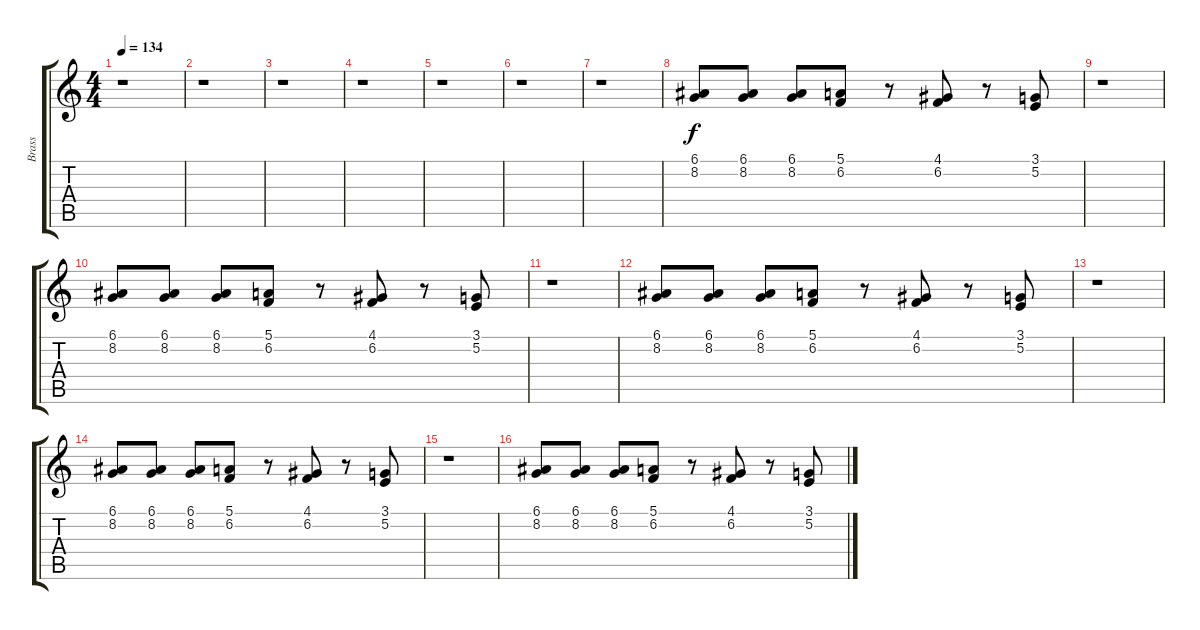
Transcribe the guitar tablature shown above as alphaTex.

\track ("Brass" "Brass") {instrument brasssection}
\staff {score tabs}
\tuning (E4 B3 G3 D3 A2 E2) {hide}
\ts (4 4)
\tempo 134
\clef g2
\ks c
r.1{dy f} |
r.1 |
r.1 |
r.1 |
r.1 |
r.1 |
r.1 |
(6.1 8.2).8 (6.1 8.2).8 (6.1 8.2).8 (5.1 6.2).8 r.8 (4.1 6.2).8 r.8 (3.1 5.2).8 |
r.1 |
(6.1 8.2).8 (6.1 8.2).8 (6.1 8.2).8 (5.1 6.2).8 r.8 (4.1 6.2).8 r.8 (3.1 5.2).8 |
r.1 |
(6.1 8.2).8 (6.1 8.2).8 (6.1 8.2).8 (5.1 6.2).8 r.8 (4.1 6.2).8 r.8 (3.1 5.2).8 |
r.1 |
(6.1 8.2).8 (6.1 8.2).8 (6.1 8.2).8 (5.1 6.2).8 r.8 (4.1 6.2).8 r.8 (3.1 5.2).8 |
r.1 |
(6.1 8.2).8 (6.1 8.2).8 (6.1 8.2).8 (5.1 6.2).8 r.8 (4.1 6.2).8 r.8 (3.1 5.2).8
